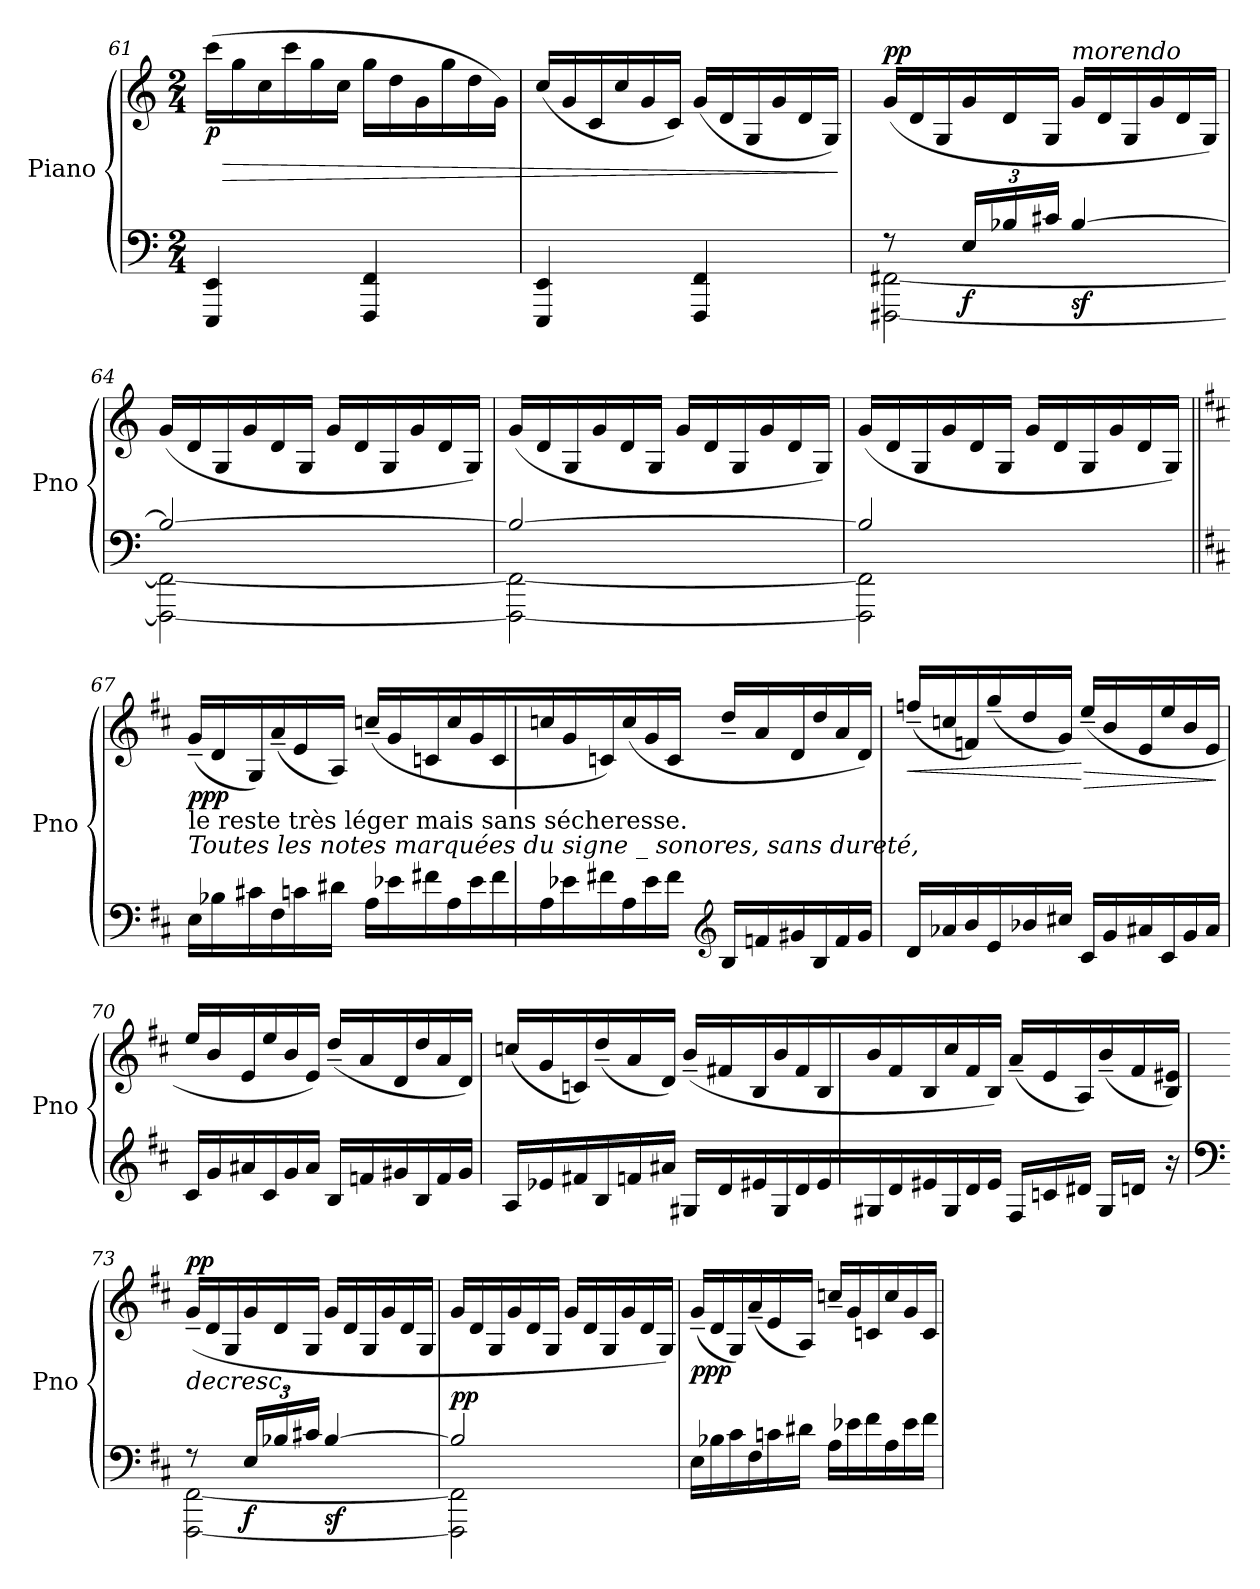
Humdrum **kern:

**kern	**kern	**dynam
*part1	*part1	*part1
*staff2	*staff1	*staff1/2
*I"Piano	*	*
*I'Pno	*	*
*clefF4	*clefG2	*
*k[]	*k[]	*
*M2/4	*M2/4	*
*	*Xtuplet	*
=61	=61	=61
!	!	!LO:HP:b
!	!	!LO:DY:n=1:b
4EEE/ 4EE/	(>24ccc\LL	> p
.	24gg\	.
.	24cc\	.
.	24ccc\	.
.	24gg\	.
.	24cc\JJ	.
4FFF/ 4FF/	24gg\LL	.
.	24dd\	.
.	24g\	.
.	24gg\	.
.	24dd\	.
.	24g\JJ)	.
=62	=62	=62
4EEE/ 4EE/	(<24cc/LL	.
.	24g/	.
.	24c/	.
.	24cc/	.
.	24g/	.
.	24c/JJ)	.
4FFF/ 4FF/	(<24g/LL	.
.	24d/	.
.	24G/	.
.	24g/	.
.	24d/	.
.	24G/JJ)	.
.	.	]
!!LO:LB:g=z
=63	=63	=63
*^	*	*
!	!	!	!LO:DY:a
8r	[2FFF#X\ [2FF#X\	(<24g/LL	pp
.	.	24d/	.
.	.	24G/	.
*Xbrackettup	*	*	*
!	!	!	!LO:DY:b=2
24E/LL	.	24g/	f
24B-X/	.	24d/	.
24c#X/JJ	.	24G/JJ	.
!	!	!LO:TX:a:i:t=morendo	!
!	!	!	!LO:DY:b=2
[4B-/	.	24g/LL	sf
.	.	24d/	.
.	.	24G/	.
.	.	24g/	.
.	.	24d/	.
.	.	24G/JJ)	.
=64	=64	=64	=64
2B-/_	2FFF#\_ 2FF#\_	(<24g/LL	.
.	.	24d/	.
.	.	24G/	.
.	.	24g/	.
.	.	24d/	.
.	.	24G/JJ	.
.	.	24g/LL	.
.	.	24d/	.
.	.	24G/	.
.	.	24g/	.
.	.	24d/	.
.	.	24G/JJ)	.
=65	=65	=65	=65
2B-/_	2FFF#\_ 2FF#\_	(<24g/LL	.
.	.	24d/	.
.	.	24G/	.
.	.	24g/	.
.	.	24d/	.
.	.	24G/JJ	.
.	.	24g/LL	.
.	.	24d/	.
.	.	24G/	.
.	.	24g/	.
.	.	24d/	.
.	.	24G/JJ)	.
=66	=66	=66	=66
2B-/]	2FFF#\] 2FF#\]	(<24g/LL	.
.	.	24d/	.
.	.	24G/	.
.	.	24g/	.
.	.	24d/	.
.	.	24G/JJ	.
.	.	24g/LL	.
.	.	24d/	.
.	.	24G/	.
.	.	24g/	.
.	.	24d/	.
.	.	24G/JJ)	.
*v	*v	*	*
!!LO:PB:g=z
=67||	=67||	=67||
*k[f#c#]	*k[f#c#]	*
*Xtuplet	*	*
!LO:TX:i:t=Toutes les notes marquées du signe _ sonores, sans dureté,	!	!
!LO:TX:t=le reste très léger mais sans sécheresse.	!	!
!	!	!LO:DY:b
24E\LL	(<24g~/LL	ppp
24B-X\	24d/	.
24c#X\	24G/)	.
24F#\	(<24a~/	.
24cn\	24e/	.
24d#X\JJ	24A/JJ)	.
24A\LL	(<24ccn~/LL	.
24e-X\	24g/	.
24f#X\	24cn/	.
24A\	24cc/	.
24e-\	24g/	.
24f#\	24c/	.
=68	=68	=68
24A\	24ccn/	.
24e-X\	24g/	.
24f#X\	24cn/)	.
24A\	(<24cc/	.
24e-\	24g/	.
24f#\JJ	24c/JJ	.
*clefG2	*	*
24B/LL	24dd~/LL	.
24fn/	24a/	.
24g#X/	24d/	.
24B/	24dd/	.
24f/	24a/	.
24g#/JJ	24d/JJ)	.
=69	=69	=69
!	!	!LO:HP:b
24d/LL	(<24ffn~/LL	<
24a-X/	24ccn/	.
24b/	24fn/)	.
24e/	(<24gg~/	.
24b-X/	24dd/	.
24cc#X/JJ	24g/JJ)	.
!	!	!LO:HP:n=1:b
24c#/LL	(<24ee~/LL	[ >
24g/	24b/	.
24a#X/	24e/	.
24c#/	24ee/	.
24g/	24b/	.
24a#/JJ	24e/JJ	.
.	.	]
!!LO:LB:g=z
=70	=70	=70
24c#/LL	24ee/LL	.
24g/	24b/	.
24a#X/	24e/	.
24c#/	24ee/	.
24g/	24b/	.
24a#/JJ	24e/JJ)	.
24B/LL	(<24dd~/LL	.
24fn/	24a/	.
24g#X/	24d/	.
24B/	24dd/	.
24f/	24a/	.
24g#/JJ	24d/JJ)	.
=71	=71	=71
24A/LL	(<24ccn/LL	.
24e-X/	24g/	.
24f#X/	24cn/)	.
24B/	(<24dd~/	.
24fn/	24a/	.
24a#X/JJ	24d/JJ)	.
24G#X/LL	(<24b~/LL	.
24d/	24f#X/	.
24e#X/	24B/	.
24G#/	24b/	.
24d/	24f#/	.
24e#/	24B/	.
=72	=72	=72
24G#X/	24b/	.
24d/	24f#/	.
24e#X/	24B/	.
24G#/	24cc#/	.
24d/	24f#/	.
24e#/JJ	24B/JJ)	.
24F#/LL	(<24a~/LL	.
24cn/	24e/	.
24d#X/JJ	24A/)	.
24G#/LL	(<24b~/	.
24dn/JJ	24f#/	.
24r	24B/ 24e#X/JJ)	.
!!LO:LB:g=z
=73	=73	=73
*clefF4	*	*
*^	*	*
!	!	!	!LO:HP:b
!	!	!	!LO:DY:n=1:a
8r	[2FFF#\ [2FF#\	(<24g~/LL	> pp
.	.	24d/	.
.	.	24G/	.
*tuplet	*	*	*
!	!	!	!LO:DY:n=2:b=2
24E/LL	.	24g/	f
24B-X/	.	24d/	.
24c#X/JJ	.	24G/JJ	.
!	!	!	!LO:DY:n=3:b=2
[4B-/	.	24g/LL	sf
.	.	24d/	.
.	.	24G/	.
.	.	24g/	.
.	.	24d/	.
.	.	24G/JJ	.
=74	=74	=74	=74
!	!	!	!LO:DY:a=2
2B-/]	2FFF#\] 2FF#\]	24g/LL	pp
.	.	24d/	.
.	.	24G/	.
.	.	24g/	.
.	.	24d/	.
.	.	24G/JJ	.
.	.	24g/LL	.
.	.	24d/	.
.	.	24G/	.
.	.	24g/	.
.	.	24d/	.
.	.	24G/JJ)	.
*v	*v	*	*
.	.	]
=75	=75	=75
*Xtuplet	*	*
!	!	!LO:DY:b
24E\LL	(<24g~/LL	ppp
24B-X\	24d/	.
24c#\	24G/)	.
24F#\	(<24a~/	.
24cn\	24e/	.
24d#X\JJ	24A/JJ)	.
24A\LL	24ccn~/LL	.
24e-X\	24g/	.
24f#\	24cn/	.
24A\	24cc/	.
24e-\	24g/	.
24f#\JJ	24c/JJ	.
=	=	=
*-	*-	*-
